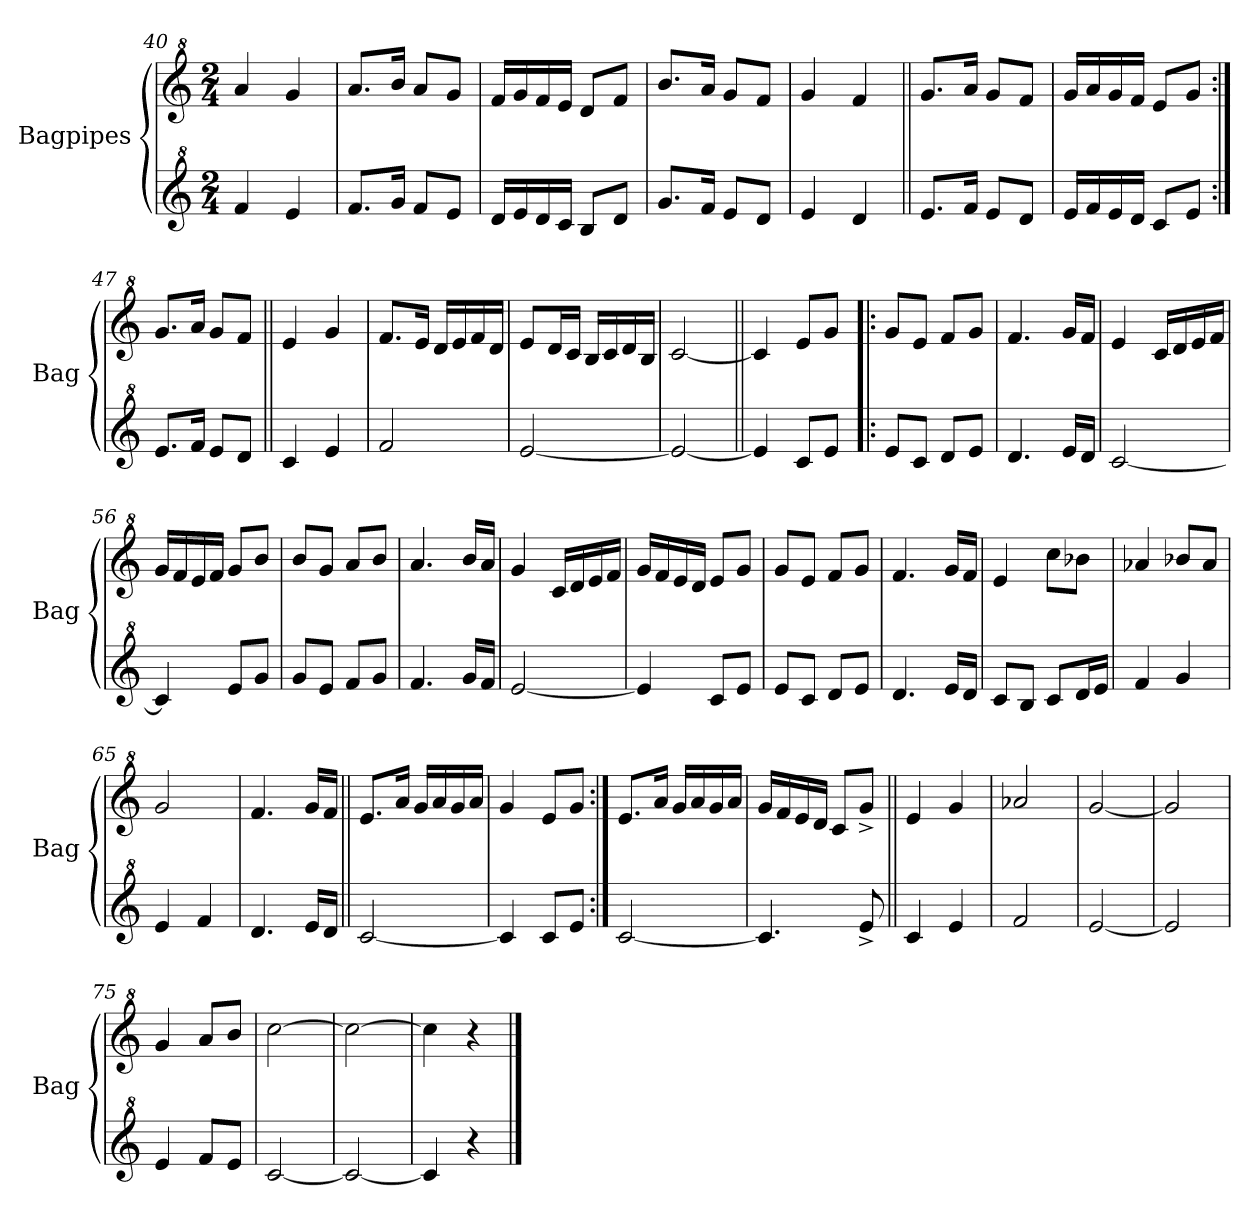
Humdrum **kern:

**kern	**kern
*part2	*part1
*staff2	*staff1
*I"Bagpipes	*I"Bagpipes
*I'Bag	*I'Bag
*clefG^2	*clefG^2
*k[]	*k[]
*C:	*C:
*M2/4	*M2/4
=40	=40
4ff/	4aa/
4ee/	4gg/
!!LO:LB:g=z
=41	=41
8.ff/L	8.aa/L
16gg/Jk	16bb/Jk
8ff/L	8aa/L
8ee/J	8gg/J
=42	=42
16dd/LL	16ff/LL
16ee/	16gg/
16dd/	16ff/
16cc/JJ	16ee/JJ
8b/L	8dd/L
8dd/J	8ff/J
=43	=43
8.gg/L	8.bb/L
16ff/Jk	16aa/Jk
8ee/L	8gg/L
8dd/J	8ff/J
=44	=44
4ee/	4gg/
4dd/	4ff/
=45||	=45||
8.ee/L	8.gg/L
16ff/Jk	16aa/Jk
8ee/L	8gg/L
8dd/J	8ff/J
=46	=46
16ee/LL	16gg/LL
16ff/	16aa/
16ee/	16gg/
16dd/JJ	16ff/JJ
8cc/L	8ee/L
8ee/J	8gg/J
=47:|!	=47:|!
8.ee/L	8.gg/L
16ff/Jk	16aa/Jk
8ee/L	8gg/L
8dd/J	8ff/J
=48||	=48||
4cc/	4ee/
4ee/	4gg/
!!LO:PB:g=z
=49	=49
2ff/	8.ff/L
.	16ee/Jk
.	16dd/LL
.	16ee/
.	16ff/
.	16dd/JJ
=50	=50
[2ee/	8ee/L
.	16dd/L
.	16cc/JJ
.	16b/LL
.	16cc/
.	16dd/
.	16b/JJ
=51	=51
2ee/_	[2cc/
=52||	=52||
4ee/]	4cc/]
8cc/L	8ee/L
8ee/J	8gg/J
=53!|:	=53!|:
8ee/L	8gg/L
8cc/J	8ee/J
8dd/L	8ff/L
8ee/J	8gg/J
=54	=54
4.dd/	4.ff/
16ee/LL	16gg/LL
16dd/JJ	16ff/JJ
=55	=55
[2cc/	4ee/
.	16cc/LL
.	16dd/
.	16ee/
.	16ff/JJ
=56	=56
4cc/]	16gg/LL
.	16ff/
.	16ee/
.	16ff/JJ
8ee/L	8gg/L
8gg/J	8bb/J
!!LO:LB:g=z
=57	=57
8gg/L	8bb/L
8ee/J	8gg/J
8ff/L	8aa/L
8gg/J	8bb/J
=58	=58
4.ff/	4.aa/
16gg/LL	16bb/LL
16ff/JJ	16aa/JJ
=59	=59
[2ee/	4gg/
.	16cc/LL
.	16dd/
.	16ee/
.	16ff/JJ
=60	=60
4ee/]	16gg/LL
.	16ff/
.	16ee/
.	16dd/JJ
8cc/L	8ee/L
8ee/J	8gg/J
=61	=61
8ee/L	8gg/L
8cc/J	8ee/J
8dd/L	8ff/L
8ee/J	8gg/J
=62	=62
4.dd/	4.ff/
16ee/LL	16gg/LL
16dd/JJ	16ff/JJ
=63	=63
8cc/L	4ee/
8b/J	.
8cc/L	8ccc\L
16dd/L	8bb-X\J
16ee/JJ	.
=64	=64
4ff/	4aa-X/
4gg/	8bb-X/L
.	8aa-/J
!!LO:LB:g=z
=65	=65
4ee/	2gg/
4ff/	.
=66	=66
4.dd/	4.ff/
16ee/LL	16gg/LL
16dd/JJ	16ff/JJ
=67||	=67||
[2cc/	8.ee/L
.	16aa/Jk
.	16gg/LL
.	16aa/
.	16gg/
.	16aa/JJ
=68	=68
4cc/]	4gg/
8cc/L	8ee/L
8ee/J	8gg/J
=69:|!	=69:|!
[2cc/	8.ee/L
.	16aa/Jk
.	16gg/LL
.	16aa/
.	16gg/
.	16aa/JJ
=70	=70
4.cc/]	16gg/LL
.	16ff/
.	16ee/
.	16dd/JJ
.	8cc/L
8ee^/	8gg^/J
=71||	=71||
4cc/	4ee/
4ee/	4gg/
=72	=72
2ff/	2aa-X/
=73	=73
[2ee/	[2gg/
=74	=74
2ee/]	2gg/]
!!LO:LB:g=z
=75	=75
4ee/	4gg/
8ff/L	8aa/L
8ee/J	8bb/J
=76	=76
[2cc/	[2ccc\
=77	=77
2cc/_	2ccc\_
=78	=78
4cc/]	4ccc\]
4r	4r
==	==
*-	*-
